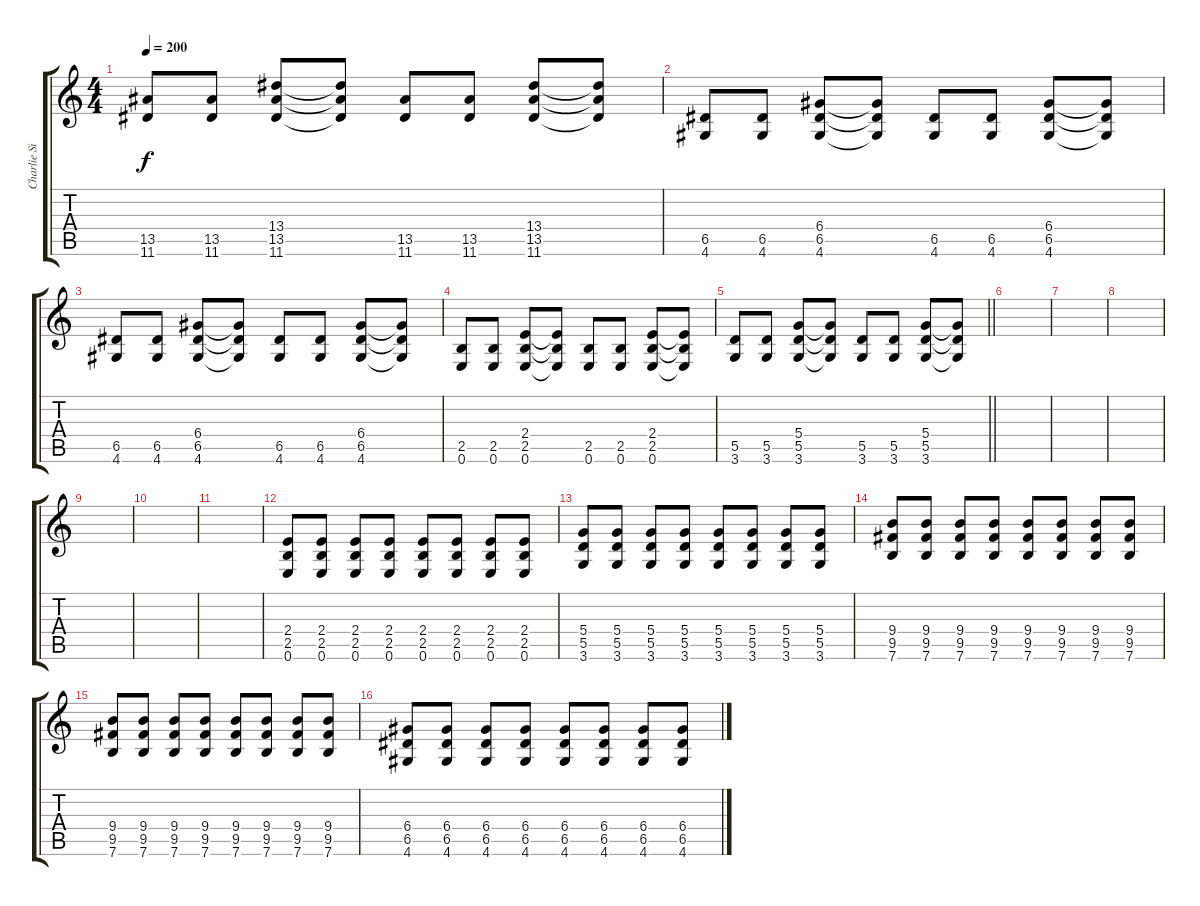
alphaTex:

\track ("Charlie Simpson" "Charlie Si") {instrument distortionguitar}
\staff {score tabs}
\tuning (E4 B3 G3 D3 A2 E2) {hide}
\ts (4 4)
\tempo 200
\clef g2
\ks c
(13.5 11.6).8{dy f} (13.5 11.6).8 (13.4 13.5 11.6).8 (13.4{t} 13.5{t} 11.6{t}).8 (13.5 11.6).8 (13.5 11.6).8 (13.4 13.5 11.6).8 (13.4{t} 13.5{t} 11.6{t}).8 |
(6.5 4.6).8 (6.5 4.6).8 (6.4 6.5 4.6).8 (6.4{t} 6.5{t} 4.6{t}).8 (6.5 4.6).8 (6.5 4.6).8 (6.4 6.5 4.6).8 (6.4{t} 6.5{t} 4.6{t}).8 |
(6.5 4.6).8 (6.5 4.6).8 (6.4 6.5 4.6).8 (6.4{t} 6.5{t} 4.6{t}).8 (6.5 4.6).8 (6.5 4.6).8 (6.4 6.5 4.6).8 (6.4{t} 6.5{t} 4.6{t}).8 |
(2.5 0.6).8 (2.5 0.6).8 (2.4 2.5 0.6).8 (2.4{t} 2.5{t} 0.6{t}).8 (2.5 0.6).8 (2.5 0.6).8 (2.4 2.5 0.6).8 (2.4{t} 2.5{t} 0.6{t}).8 |
\barLineRight lightlight
(5.5 3.6).8 (5.5 3.6).8 (5.4 5.5 3.6).8 (5.4{t} 5.5{t} 3.6{t}).8 (5.5 3.6).8 (5.5 3.6).8 (5.4 5.5 3.6).8 (5.4{t} 5.5{t} 3.6{t}).8 |
|
|
|
|
|
|
(2.4 2.5 0.6).8 (2.4 2.5 0.6).8 (2.4 2.5 0.6).8 (2.4 2.5 0.6).8 (2.4 2.5 0.6).8 (2.4 2.5 0.6).8 (2.4 2.5 0.6).8 (2.4 2.5 0.6).8 |
(5.4 5.5 3.6).8 (5.4 5.5 3.6).8 (5.4 5.5 3.6).8 (5.4 5.5 3.6).8 (5.4 5.5 3.6).8 (5.4 5.5 3.6).8 (5.4 5.5 3.6).8 (5.4 5.5 3.6).8 |
(9.4 9.5 7.6).8 (9.4 9.5 7.6).8 (9.4 9.5 7.6).8 (9.4 9.5 7.6).8 (9.4 9.5 7.6).8 (9.4 9.5 7.6).8 (9.4 9.5 7.6).8 (9.4 9.5 7.6).8 |
(9.4 9.5 7.6).8 (9.4 9.5 7.6).8 (9.4 9.5 7.6).8 (9.4 9.5 7.6).8 (9.4 9.5 7.6).8 (9.4 9.5 7.6).8 (9.4 9.5 7.6).8 (9.4 9.5 7.6).8 |
(6.4 6.5 4.6).8 (6.4 6.5 4.6).8 (6.4 6.5 4.6).8 (6.4 6.5 4.6).8 (6.4 6.5 4.6).8 (6.4 6.5 4.6).8 (6.4 6.5 4.6).8 (6.4 6.5 4.6).8
